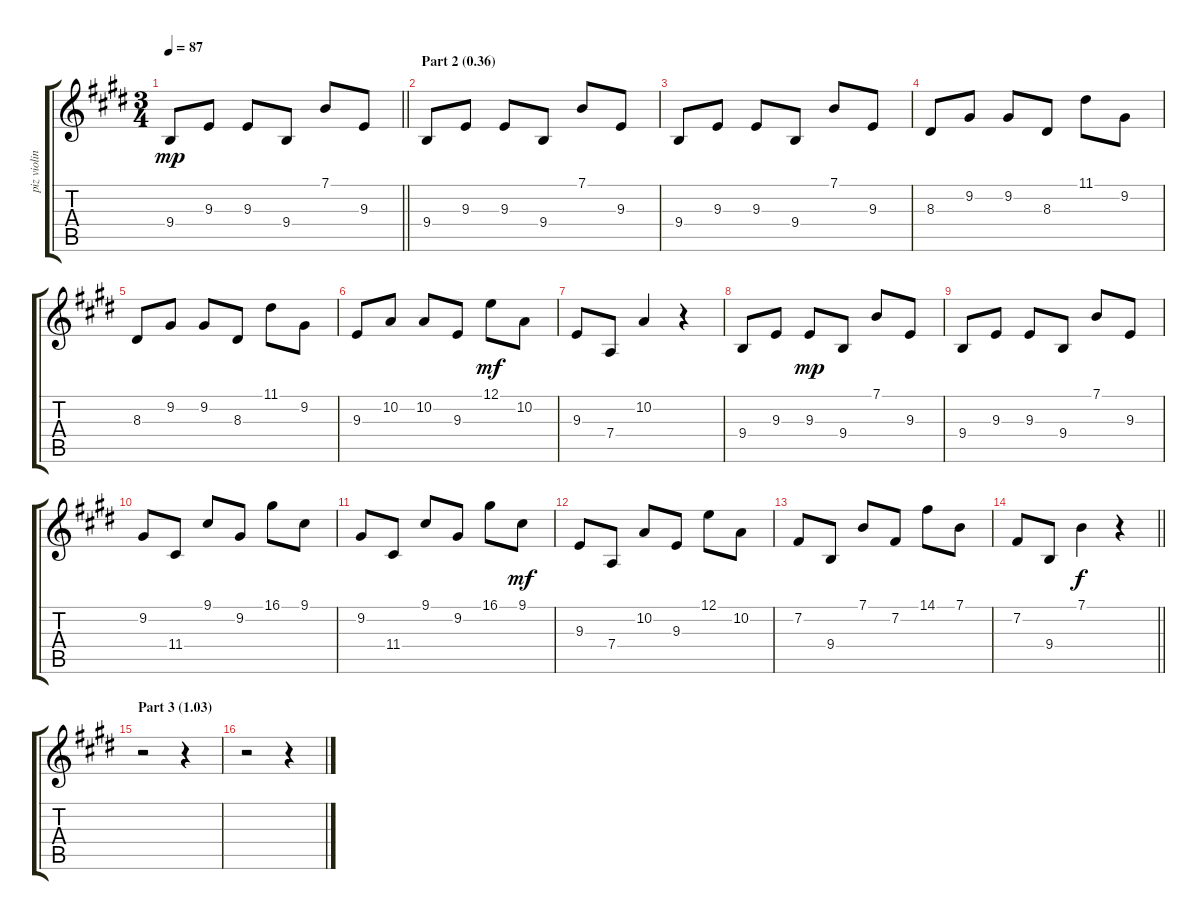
\track ("piz violin1" "piz violin") {instrument pizzicatostrings}
\staff {score tabs}
\tuning (E4 B3 G3 D3 A2 E2) {hide}
\ts (3 4)
\tempo 87
\clef g2
\barLineRight lightlight
\ks e
9.4.8{dy mp} 9.3.8 9.3.8 9.4.8 7.1.8 9.3.8 |
\section ("" "Part 2 (0.36)")
9.4.8 9.3.8 9.3.8 9.4.8 7.1.8 9.3.8 |
9.4.8 9.3.8 9.3.8 9.4.8 7.1.8 9.3.8 |
8.3.8 9.2.8 9.2.8 8.3.8 11.1.8 9.2.8 |
8.3.8 9.2.8 9.2.8 8.3.8 11.1.8 9.2.8 |
9.3.8 10.2.8 10.2.8 9.3.8 12.1.8{dy mf} 10.2.8 |
9.3.8 7.4.8 10.2.4 r.4 |
9.4.8 9.3.8 9.3.8{dy mp} 9.4.8 7.1.8 9.3.8 |
9.4.8 9.3.8 9.3.8 9.4.8 7.1.8 9.3.8 |
9.2.8 11.4.8 9.1.8 9.2.8 16.1.8 9.1.8 |
9.2.8 11.4.8 9.1.8 9.2.8 16.1.8 9.1.8{dy mf} |
9.3.8 7.4.8 10.2.8 9.3.8 12.1.8 10.2.8 |
7.2.8 9.4.8 7.1.8 7.2.8 14.1.8 7.1.8 |
\barLineRight lightlight
7.2.8 9.4.8 7.1.4{dy f} r.4 |
\section ("" "Part 3 (1.03)")
r.2 r.4 |
r.2 r.4
